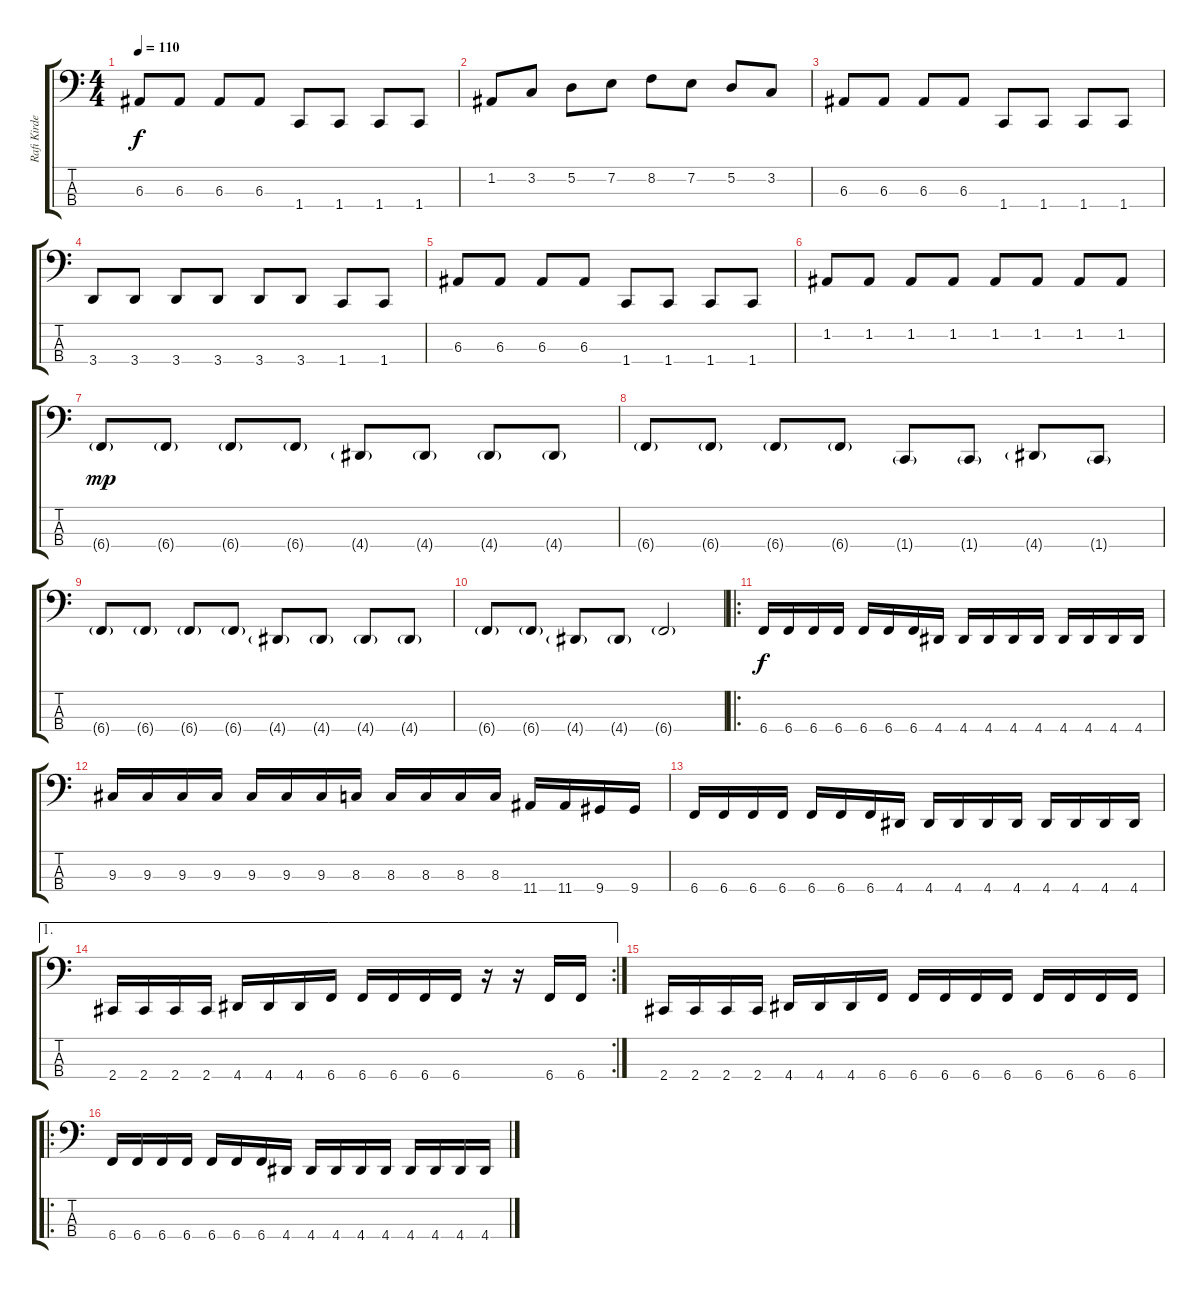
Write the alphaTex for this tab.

\track ("Rafi Kirder" "Rafi Kirde") {instrument electricbasspick}
\staff {score tabs}
\tuning (D2 A1 E1 B0) {hide}
\ts (4 4)
\tempo 110
\clef f4
\ks c
6.3.8{dy f} 6.3.8 6.3.8 6.3.8 1.4.8 1.4.8 1.4.8 1.4.8 |
1.2.8 3.2.8 5.2.8 7.2.8 8.2.8 7.2.8 5.2.8 3.2.8 |
6.3.8 6.3.8 6.3.8 6.3.8 1.4.8 1.4.8 1.4.8 1.4.8 |
3.4.8 3.4.8 3.4.8 3.4.8 3.4.8 3.4.8 1.4.8 1.4.8 |
6.3.8 6.3.8 6.3.8 6.3.8 1.4.8 1.4.8 1.4.8 1.4.8 |
1.2.8 1.2.8 1.2.8 1.2.8 1.2.8 1.2.8 1.2.8 1.2.8 |
6.4{g}.8{dy mp} 6.4{g}.8 6.4{g}.8 6.4{g}.8 4.4{g}.8 4.4{g}.8 4.4{g}.8 4.4{g}.8 |
6.4{g}.8 6.4{g}.8 6.4{g}.8 6.4{g}.8 1.4{g}.8 1.4{g}.8 4.4{g}.8 1.4{g}.8 |
6.4{g}.8 6.4{g}.8 6.4{g}.8 6.4{g}.8 4.4{g}.8 4.4{g}.8 4.4{g}.8 4.4{g}.8 |
6.4{g}.8 6.4{g}.8 4.4{g}.8 4.4{g}.8 6.4{g}.2 |
\ro
6.4.16{dy f} 6.4.16 6.4.16 6.4.16 6.4.16 6.4.16 6.4.16 4.4.16 4.4.16 4.4.16 4.4.16 4.4.16 4.4.16 4.4.16 4.4.16 4.4.16 |
9.3.16 9.3.16 9.3.16 9.3.16 9.3.16 9.3.16 9.3.16 8.3.16 8.3.16 8.3.16 8.3.16 8.3.16 11.4.16 11.4.16 9.4.16 9.4.16 |
6.4.16 6.4.16 6.4.16 6.4.16 6.4.16 6.4.16 6.4.16 4.4.16 4.4.16 4.4.16 4.4.16 4.4.16 4.4.16 4.4.16 4.4.16 4.4.16 |
\ae 1
\rc 2
2.4.16 2.4.16 2.4.16 2.4.16 4.4.16 4.4.16 4.4.16 6.4.16 6.4.16 6.4.16 6.4.16 6.4.16 r.16 r.16 6.4.16 6.4.16 |
2.4.16 2.4.16 2.4.16 2.4.16 4.4.16 4.4.16 4.4.16 6.4.16 6.4.16 6.4.16 6.4.16 6.4.16 6.4.16 6.4.16 6.4.16 6.4.16 |
\ro
6.4.16 6.4.16 6.4.16 6.4.16 6.4.16 6.4.16 6.4.16 4.4.16 4.4.16 4.4.16 4.4.16 4.4.16 4.4.16 4.4.16 4.4.16 4.4.16
